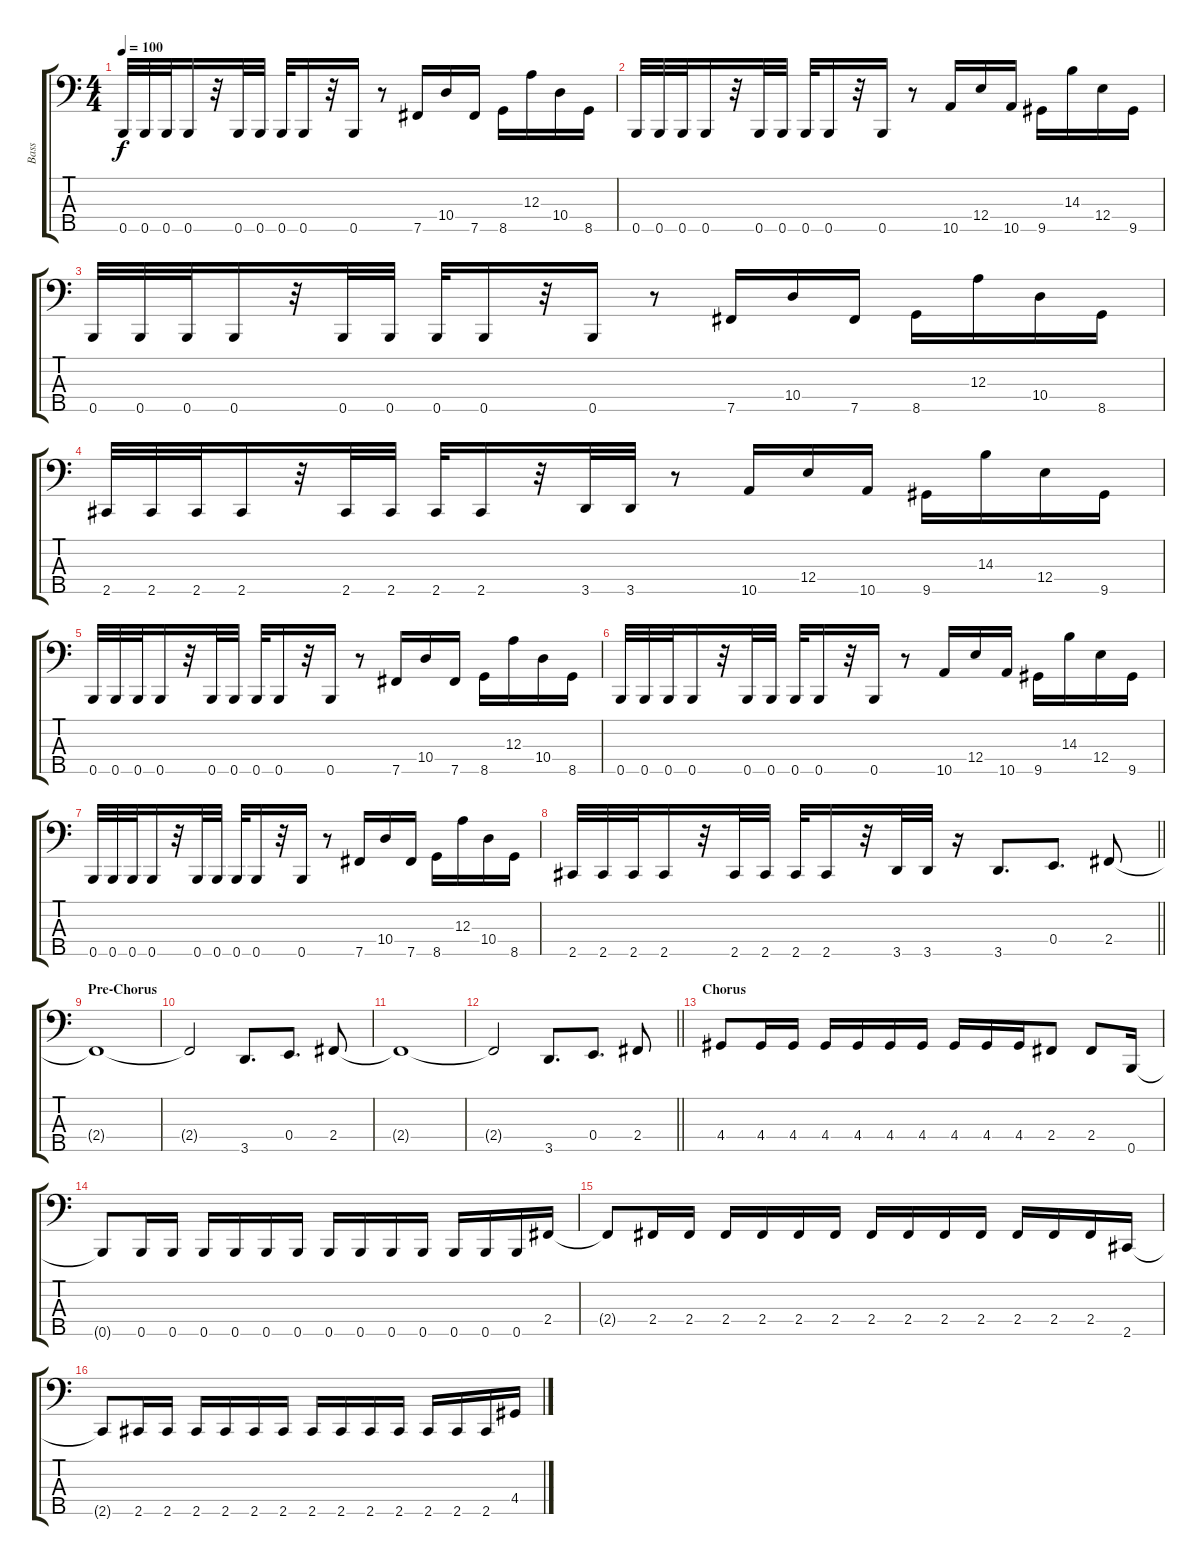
\track ("Bass" "Bass") {instrument electricbassfinger}
\staff {score tabs}
\tuning (G2 D2 A1 E1 B0) {hide}
\ts (4 4)
\tempo 100
\clef f4
\ks c
0.5.32{dy f} 0.5.32 0.5.32 0.5.16 r.32 0.5.32 0.5.32 0.5.32 0.5.16 r.32 0.5.16 r.8 7.5.16 10.4.16 7.5.16 8.5.16 12.3.16 10.4.16 8.5.16 |
0.5.32 0.5.32 0.5.32 0.5.16 r.32 0.5.32 0.5.32 0.5.32 0.5.16 r.32 0.5.16 r.8 10.5.16 12.4.16 10.5.16 9.5.16 14.3.16 12.4.16 9.5.16 |
0.5.32 0.5.32 0.5.32 0.5.16 r.32 0.5.32 0.5.32 0.5.32 0.5.16 r.32 0.5.16 r.8 7.5.16 10.4.16 7.5.16 8.5.16 12.3.16 10.4.16 8.5.16 |
2.5.32 2.5.32 2.5.32 2.5.16 r.32 2.5.32 2.5.32 2.5.32 2.5.16 r.32 3.5.32 3.5.32 r.8 10.5.16 12.4.16 10.5.16 9.5.16 14.3.16 12.4.16 9.5.16 |
0.5.32 0.5.32 0.5.32 0.5.16 r.32 0.5.32 0.5.32 0.5.32 0.5.16 r.32 0.5.16 r.8 7.5.16 10.4.16 7.5.16 8.5.16 12.3.16 10.4.16 8.5.16 |
0.5.32 0.5.32 0.5.32 0.5.16 r.32 0.5.32 0.5.32 0.5.32 0.5.16 r.32 0.5.16 r.8 10.5.16 12.4.16 10.5.16 9.5.16 14.3.16 12.4.16 9.5.16 |
0.5.32 0.5.32 0.5.32 0.5.16 r.32 0.5.32 0.5.32 0.5.32 0.5.16 r.32 0.5.16 r.8 7.5.16 10.4.16 7.5.16 8.5.16 12.3.16 10.4.16 8.5.16 |
\barLineRight lightlight
2.5.32 2.5.32 2.5.32 2.5.16 r.32 2.5.32 2.5.32 2.5.32 2.5.16 r.32 3.5.32 3.5.32 r.16 3.5.8{d} 0.4.8{d} 2.4.8 |
\section ("" "Pre-Chorus")
2.4{t}.1 |
2.4{t}.2 3.5.8{d} 0.4.8{d} 2.4.8 |
2.4{t}.1 |
\barLineRight lightlight
2.4{t}.2 3.5.8{d} 0.4.8{d} 2.4.8 |
\section ("" "Chorus")
4.4.8 4.4.16 4.4.16 4.4.16 4.4.16 4.4.16 4.4.16 4.4.16 4.4.16 4.4.16 2.4.8 2.4.8 0.5.16 |
0.5{t}.8 0.5.16 0.5.16 0.5.16 0.5.16 0.5.16 0.5.16 0.5.16 0.5.16 0.5.16 0.5.16 0.5.16 0.5.16 0.5.16 2.4.16 |
2.4{t}.8 2.4.16 2.4.16 2.4.16 2.4.16 2.4.16 2.4.16 2.4.16 2.4.16 2.4.16 2.4.16 2.4.16 2.4.16 2.4.16 2.5.16 |
2.5{t}.8 2.5.16 2.5.16 2.5.16 2.5.16 2.5.16 2.5.16 2.5.16 2.5.16 2.5.16 2.5.16 2.5.16 2.5.16 2.5.16 4.4.16
